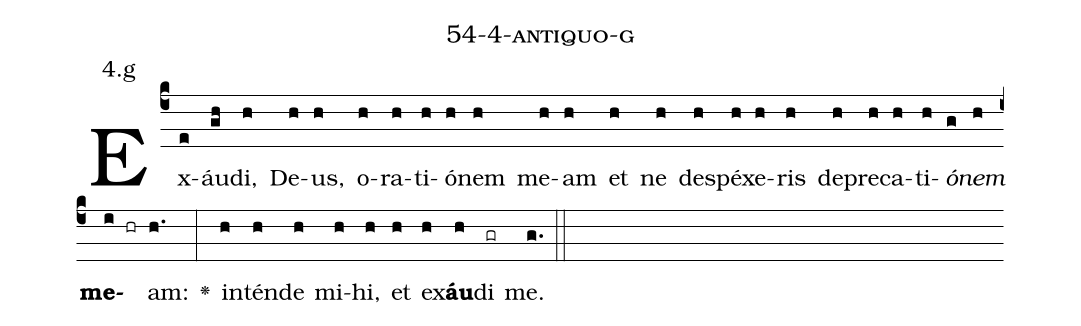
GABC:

name: 54-4-antiquo-g;
annotation: 4.g;
%%
(c4)Ex(e)áu(gh)di,(h) De(h)us,(h) o(h)ra(h)ti(h)ó(h)nem(h) me(h)am(h) et(h) ne(h) de(h)spé(h)xe(h)ris(h) de(h)pre(h)ca(h)ti(h)<i>ó</i>(g)<i>nem</i>(h) <b>me</b>(i hr)am:(h.) <v>\greheightstar</v>(:) in(h)tén(h)de(h) mi(h)hi,(h) et(h) ex(h)<b>áu</b>(h)di(gr) me.(g.) (::)


%E(h) u(h) o(h) u(h) a(h) e.(g.) (::)
